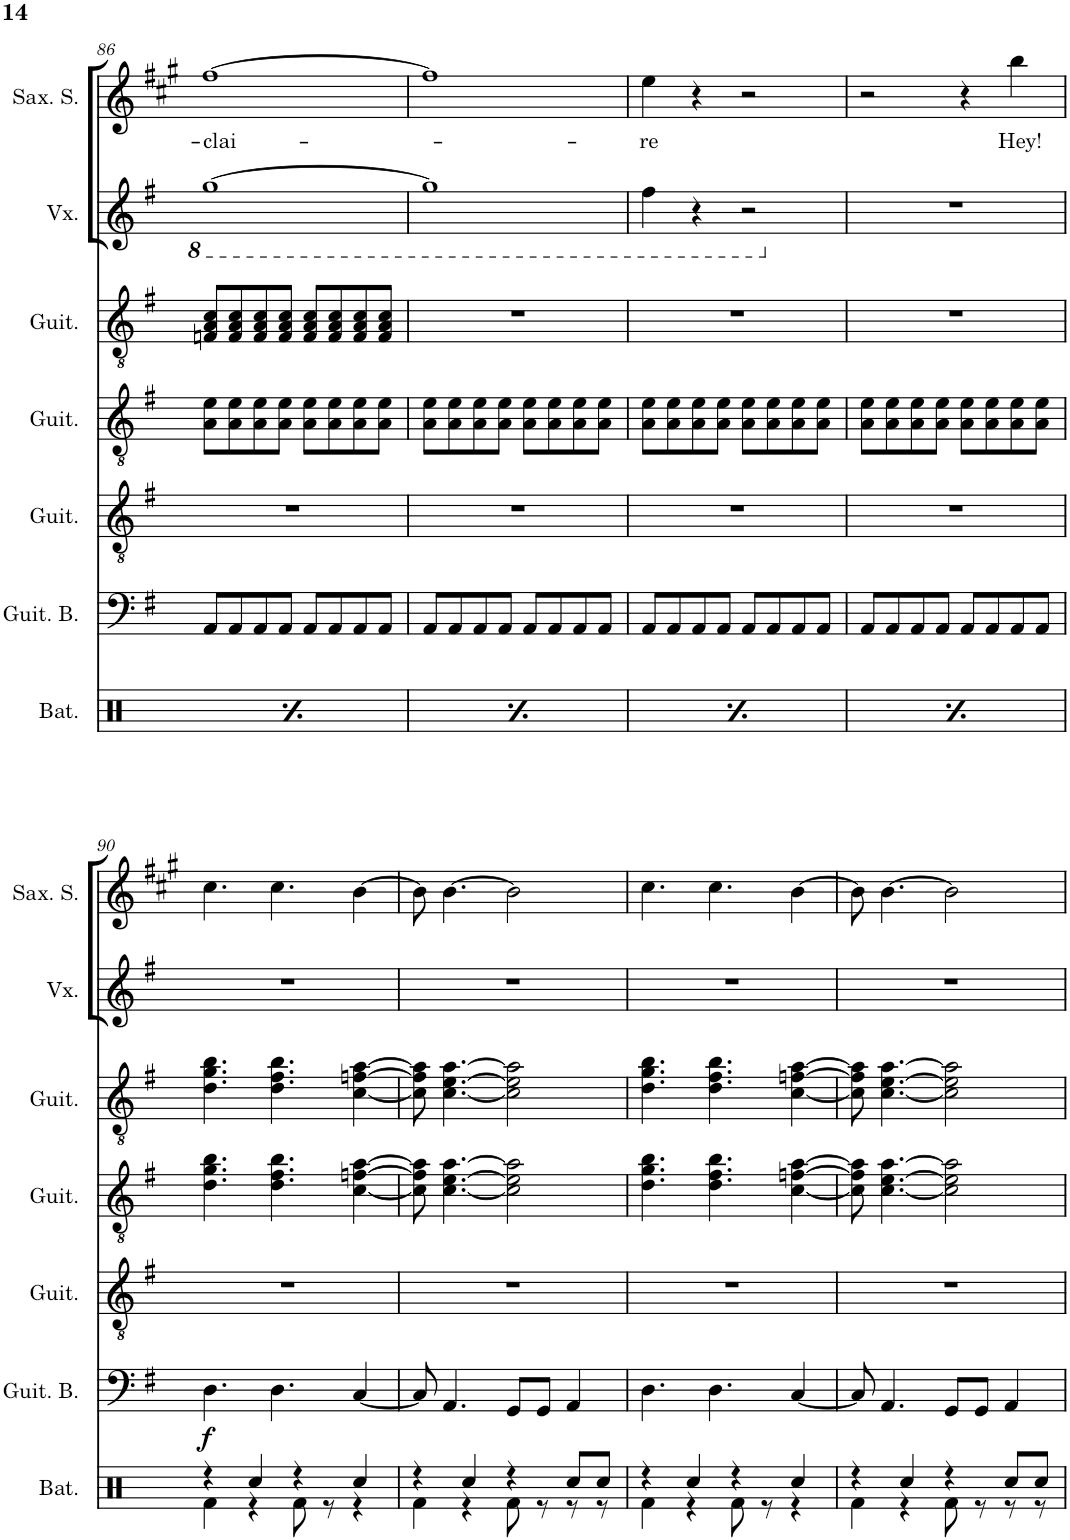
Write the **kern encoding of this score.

**kern	**kern	**dynam	**kern	**kern	**kern	**kern	**kern	**text
*part7	*part6	*part6	*part5	*part4	*part3	*part2	*part1	*part1
*staff7	*staff6	*staff6	*staff5	*staff4	*staff3	*staff2	*staff1	*staff1
*I"Batterie	*I"Guitare Basse	*	*I"Guitare Acoustique	*I"Guitare Acoustique	*I"Guitare Acoustique	*I"Voix	*I"Saxophone Soprano	*
*I'Bat.	*I'Guit. B.	*	*I'Guit.	*I'Guit.	*I'Guit.	*I'Vx.	*I'Sax. S.	*
!!LO:PB:g=z
*clefX	*clefF4	*	*clefGv2	*clefGv2	*clefGv2	*clefG2	*clefG2	*
*	*Trd7c12	*	*	*	*	*	*Trd1c2	*
*k[]	*k[f#]	*	*k[f#]	*k[f#]	*k[f#]	*k[f#]	*k[f#c#g#]	*
*M4/4	*M4/4	*	*M4/4	*M4/4	*M4/4	*M4/4	*M4/4	*
=86	=86	=86	=86	=86	=86	=86	=86	=86
*^	*	*	*	*	*	*	*	*
!	!	!	!	!	!	!	!	!	!LO:LY:b
4r	8Rf\	8AA/L	.	1r	8A\ 8e\L	8Fn/ 8A/ 8c/L	[1g	[1ff#	-clai-
.	8r	8AA/	.	.	8A\ 8e\	8F/ 8A/ 8c/	.	.	.
4Rcc/	4r	8AA/	.	.	8A\ 8e\	8F/ 8A/ 8c/	.	.	.
.	.	8AA/J	.	.	8A\ 8e\J	8F/ 8A/ 8c/J	.	.	.
4r	8Rf\	8AA/L	.	.	8A\ 8e\L	8F/ 8A/ 8c/L	.	.	.
.	8r	8AA/	.	.	8A\ 8e\	8F/ 8A/ 8c/	.	.	.
4Rcc/	4r	8AA/	.	.	8A\ 8e\	8F/ 8A/ 8c/	.	.	.
.	.	8AA/J	.	.	8A\ 8e\J	8F/ 8A/ 8c/J	.	.	.
=87	=87	=87	=87	=87	=87	=87	=87	=87	=87
4r	8Rf\	8AA/L	.	1r	8A\ 8e\L	1r	1g]	1ff#]	.
.	8r	8AA/	.	.	8A\ 8e\	.	.	.	.
4Rcc/	4r	8AA/	.	.	8A\ 8e\	.	.	.	.
.	.	8AA/J	.	.	8A\ 8e\J	.	.	.	.
4r	8Rf\	8AA/L	.	.	8A\ 8e\L	.	.	.	.
.	8r	8AA/	.	.	8A\ 8e\	.	.	.	.
4Rcc/	4r	8AA/	.	.	8A\ 8e\	.	.	.	.
.	.	8AA/J	.	.	8A\ 8e\J	.	.	.	.
=88	=88	=88	=88	=88	=88	=88	=88	=88	=88
!	!	!	!	!	!	!	!	!	!LO:LY:b
4r	8Rf\	8AA/L	.	1r	8A\ 8e\L	1r	4f#\	4ee\	-re
.	8r	8AA/	.	.	8A\ 8e\	.	.	.	.
4Rcc/	4r	8AA/	.	.	8A\ 8e\	.	4r	4r	.
.	.	8AA/J	.	.	8A\ 8e\J	.	.	.	.
4r	8Rf\	8AA/L	.	.	8A\ 8e\L	.	2r	2r	.
.	8r	8AA/	.	.	8A\ 8e\	.	.	.	.
4Rcc/	4r	8AA/	.	.	8A\ 8e\	.	.	.	.
.	.	8AA/J	.	.	8A\ 8e\J	.	.	.	.
=89	=89	=89	=89	=89	=89	=89	=89	=89	=89
4r	8Rf\	8AA/L	.	1r	8A\ 8e\L	1r	1r	2r	.
.	8r	8AA/	.	.	8A\ 8e\	.	.	.	.
4Rcc/	4r	8AA/	.	.	8A\ 8e\	.	.	.	.
.	.	8AA/J	.	.	8A\ 8e\J	.	.	.	.
4r	8Rf\	8AA/L	.	.	8A\ 8e\L	.	.	4r	.
.	8r	8AA/	.	.	8A\ 8e\	.	.	.	.
!	!	!	!	!	!	!	!	!	!LO:LY:b
4Rcc/	4r	8AA/	.	.	8A\ 8e\	.	.	4bb\	Hey!
.	.	8AA/J	.	.	8A\ 8e\J	.	.	.	.
!!LO:LB:g=z
=90	=90	=90	=90	=90	=90	=90	=90	=90	=90
!	!	!	!LO:DY:b	!	!	!	!	!	!
4r	4Rf\	4.D\	f	1r	4.d\ 4.g\ 4.b\	4.d\ 4.g\ 4.b\	1r	4.cc#\	.
4Rcc/	4r	.	.	.	.	.	.	.	.
.	.	4.D\	.	.	4.d\ 4.f#\ 4.b\	4.d\ 4.f#\ 4.b\	.	4.cc#\	.
4r	8Rf\	.	.	.	.	.	.	.	.
.	8r	.	.	.	.	.	.	.	.
4Rcc/	4r	[4C/	.	.	[4c\ [4fn\ [4a\	[4c\ [4fn\ [4a\	.	[4b\	.
=91	=91	=91	=91	=91	=91	=91	=91	=91	=91
4r	4Rf\	8C/]	.	1r	8c\] 8f\] 8a\]	8c\] 8f\] 8a\]	1r	8b\]	.
.	.	4.AA/	.	.	[4.c\ [4.e\ [4.a\	[4.c\ [4.e\ [4.a\	.	[4.b\	.
4Rcc/	4r	.	.	.	.	.	.	.	.
4r	8Rf\	8GG/L	.	.	2c\] 2e\] 2a\]	2c\] 2e\] 2a\]	.	2b\]	.
.	8r	8GG/J	.	.	.	.	.	.	.
8Rcc/L	8r	4AA/	.	.	.	.	.	.	.
8Rcc/J	8r	.	.	.	.	.	.	.	.
=92	=92	=92	=92	=92	=92	=92	=92	=92	=92
4r	4Rf\	4.D\	.	1r	4.d\ 4.g\ 4.b\	4.d\ 4.g\ 4.b\	1r	4.cc#\	.
4Rcc/	4r	.	.	.	.	.	.	.	.
.	.	4.D\	.	.	4.d\ 4.f#\ 4.b\	4.d\ 4.f#\ 4.b\	.	4.cc#\	.
4r	8Rf\	.	.	.	.	.	.	.	.
.	8r	.	.	.	.	.	.	.	.
4Rcc/	4r	[4C/	.	.	[4c\ [4fn\ [4a\	[4c\ [4fn\ [4a\	.	[4b\	.
=93	=93	=93	=93	=93	=93	=93	=93	=93	=93
4r	4Rf\	8C/]	.	1r	8c\] 8f\] 8a\]	8c\] 8f\] 8a\]	1r	8b\]	.
.	.	4.AA/	.	.	[4.c\ [4.e\ [4.a\	[4.c\ [4.e\ [4.a\	.	[4.b\	.
4Rcc/	4r	.	.	.	.	.	.	.	.
4r	8Rf\	8GG/L	.	.	2c\] 2e\] 2a\]	2c\] 2e\] 2a\]	.	2b\]	.
.	8r	8GG/J	.	.	.	.	.	.	.
8Rcc/L	8r	4AA/	.	.	.	.	.	.	.
8Rcc/J	8r	.	.	.	.	.	.	.	.
*v	*v	*	*	*	*	*	*	*	*
=	=	=	=	=	=	=	=	=
*-	*-	*-	*-	*-	*-	*-	*-	*-
